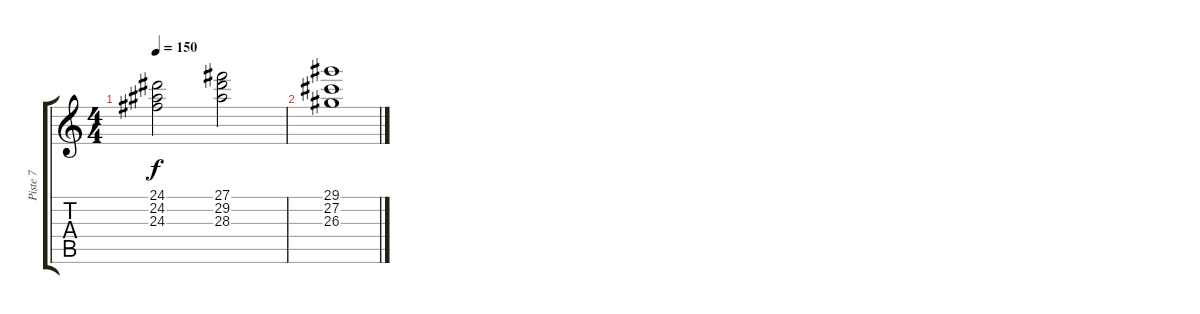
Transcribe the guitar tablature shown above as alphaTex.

\track ("Piste 7" "Piste 7") {instrument brasssection}
\staff {score tabs}
\tuning (Eb4 Bb3 Gb3 Db3 Ab2 Eb2) {hide}
\ts (4 4)
\tempo 150
\clef g2
\ks c
(24.1 24.2 24.3).2{dy f} (27.1 29.2 28.3).2 |
(29.1 27.2 26.3).1
